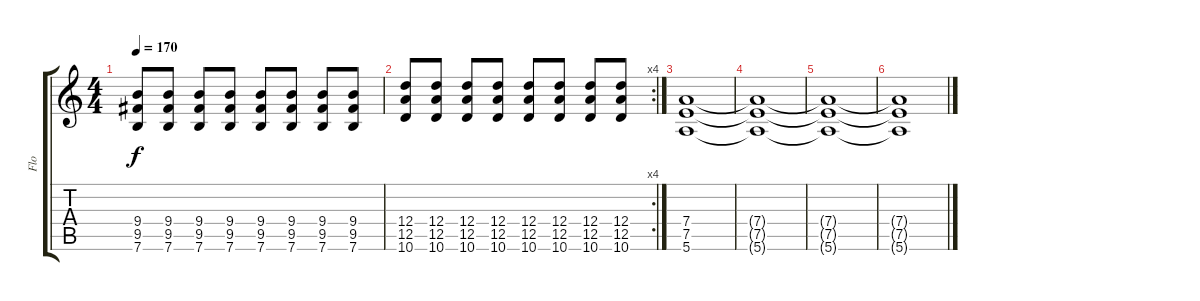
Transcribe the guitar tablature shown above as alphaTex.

\track ("Flo" "Flo") {instrument distortionguitar}
\staff {score tabs}
\tuning (E4 B3 G3 D3 A2 E2) {hide}
\ts (4 4)
\tempo 170
\clef g2
\ks c
(9.4 9.5 7.6).8{dy f} (9.4 9.5 7.6).8 (9.4 9.5 7.6).8 (9.4 9.5 7.6).8 (9.4 9.5 7.6).8 (9.4 9.5 7.6).8 (9.4 9.5 7.6).8 (9.4 9.5 7.6).8 |
\rc 4
(12.4 12.5 10.6).8 (12.4 12.5 10.6).8 (12.4 12.5 10.6).8 (12.4 12.5 10.6).8 (12.4 12.5 10.6).8 (12.4 12.5 10.6).8 (12.4 12.5 10.6).8 (12.4 12.5 10.6).8 |
(7.4 7.5 5.6).1{volume 0} |
(7.4{t} 7.5{t} 5.6{t}).1 |
(7.4{t} 7.5{t} 5.6{t}).1 |
(7.4{t} 7.5{t} 5.6{t}).1
